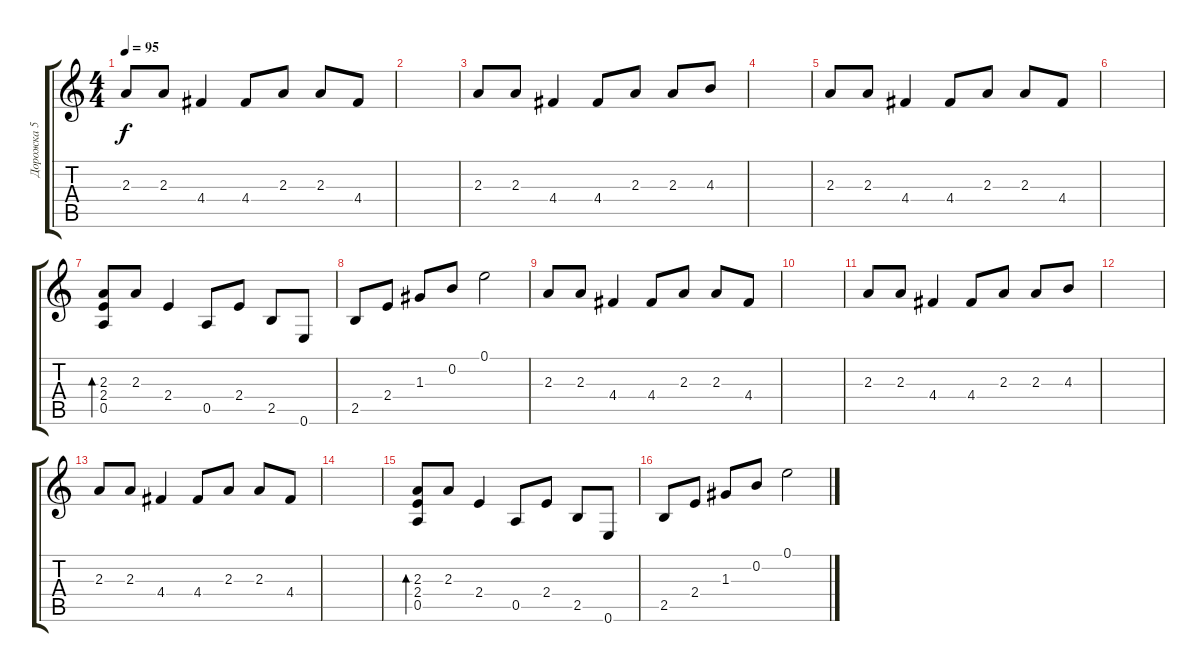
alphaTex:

\track ("Дорожка 5" "Дорожка 5") {instrument acousticguitarsteel}
\staff {score tabs}
\tuning (E4 B3 G3 D3 A2 E2) {hide}
\ts (4 4)
\tempo 95
\clef g2
\ks c
2.3.8{dy f} 2.3.8 4.4.4 4.4.8 2.3.8 2.3.8 4.4.8 |
|
2.3.8 2.3.8 4.4.4 4.4.8 2.3.8 2.3.8 4.3.8 |
|
2.3.8 2.3.8 4.4.4 4.4.8 2.3.8 2.3.8 4.4.8 |
|
(2.3 2.4 0.5).8{bd 120} 2.3.8 2.4.4 0.5.8 2.4.8 2.5.8 0.6.8 |
2.5.8 2.4.8 1.3.8 0.2.8 0.1.2 |
2.3.8 2.3.8 4.4.4 4.4.8 2.3.8 2.3.8 4.4.8 |
|
2.3.8 2.3.8 4.4.4 4.4.8 2.3.8 2.3.8 4.3.8 |
|
2.3.8 2.3.8 4.4.4 4.4.8 2.3.8 2.3.8 4.4.8 |
|
(2.3 2.4 0.5).8{bd 120} 2.3.8 2.4.4 0.5.8 2.4.8 2.5.8 0.6.8 |
2.5.8 2.4.8 1.3.8 0.2.8 0.1.2
